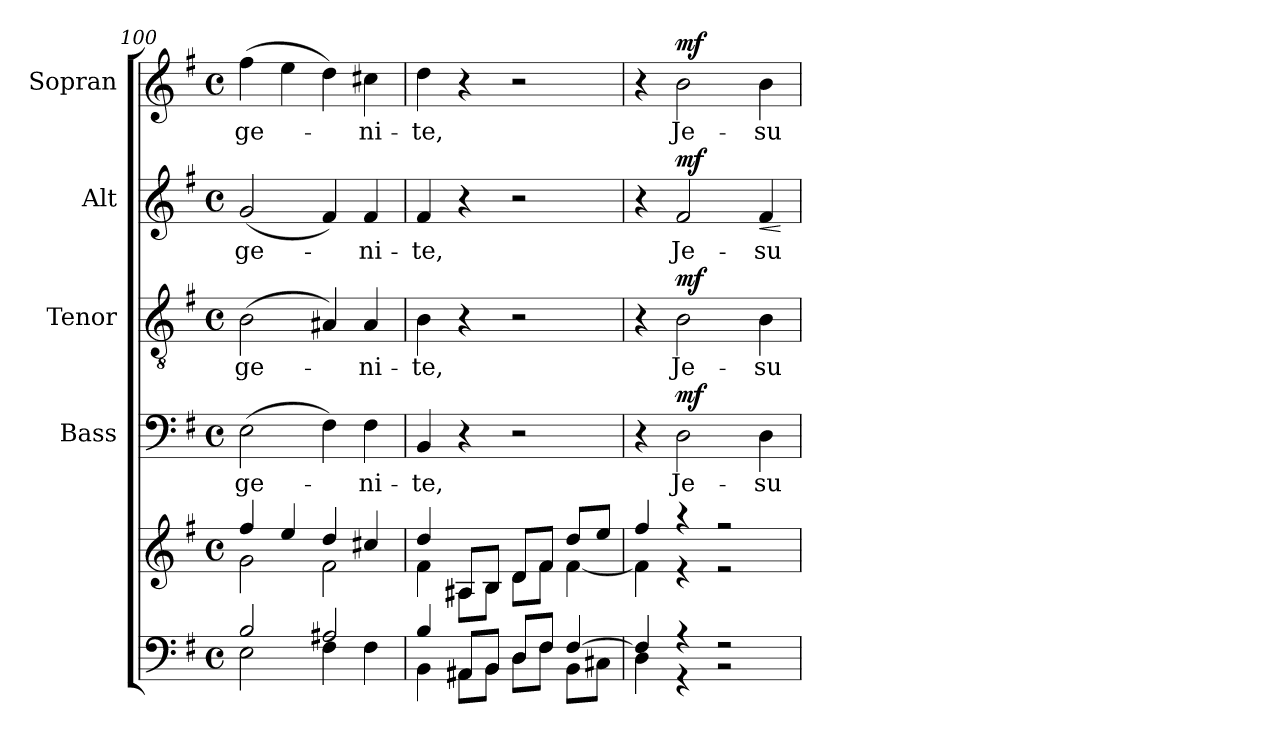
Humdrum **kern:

**kern	**kern	**kern	**text	**dynam	**kern	**text	**dynam	**kern	**text	**dynam	**kern	**text	**dynam
*part5	*part5	*part4	*part4	*part4	*part3	*part3	*part3	*part2	*part2	*part2	*part1	*part1	*part1
*staff6	*staff5	*staff4	*staff4	*staff4	*staff3	*staff3	*staff3	*staff2	*staff2	*staff2	*staff1	*staff1	*staff1
*	*	*I"Bass	*	*	*I"Tenor	*	*	*I"Alt	*	*	*I"Sopran	*	*
*	*	*I'B.	*	*	*I'T.	*	*	*I'A.	*	*	*I'S.	*	*
!!LO:LB:g=z
*clefF4	*clefG2	*clefF4	*	*	*clefGv2	*	*	*clefG2	*	*	*clefG2	*	*
*k[f#]	*k[f#]	*k[f#]	*	*	*k[f#]	*	*	*k[f#]	*	*	*k[f#]	*	*
*G:	*G:	*G:	*	*	*G:	*	*	*G:	*	*	*G:	*	*
*M4/4	*M4/4	*M4/4	*	*	*M4/4	*	*	*M4/4	*	*	*M4/4	*	*
*met(c)	*met(c)	*met(c)	*	*	*met(c)	*	*	*met(c)	*	*	*met(c)	*	*
=100	=100	=100	=100	=100	=100	=100	=100	=100	=100	=100	=100	=100	=100
*^	*^	*	*	*	*	*	*	*	*	*	*	*	*
!	!	!	!	!	!LO:LY:b	!	!	!LO:LY:b	!	!	!LO:LY:b	!	!	!LO:LY:b	!
2B/	2E\	4ff#/	2g\	(>2E\	-ge-	.	(>2B\	-ge-	.	(<2g/	-ge-	.	(>4ff#\	-ge-	.
.	.	4ee/	.	.	.	.	.	.	.	.	.	.	4ee\	.	.
2A#X/	4F#\	4dd/	2f#\	4F#\)	.	.	4A#X/)	.	.	4f#/)	.	.	4dd\)	.	.
!	!	!	!	!	!LO:LY:b	!	!	!LO:LY:b	!	!	!LO:LY:b	!	!	!LO:LY:b	!
.	4F#\	4cc#X/	.	4F#\	-ni-	.	4A#/	-ni-	.	4f#/	-ni-	.	4cc#X\	-ni-	.
=101	=101	=101	=101	=101	=101	=101	=101	=101	=101	=101	=101	=101	=101	=101	=101
!	!	!	!	!	!LO:LY:b	!	!	!LO:LY:b	!	!	!LO:LY:b	!	!	!LO:LY:b	!
4B/	4BB\	4dd/	4f#\	4BB/	-te,	.	4B\	-te,	.	4f#/	-te,	.	4dd\	-te,	.
8AA#X/L	8AA#\L	8A#X/L	8A#\L	4r	.	.	4r	.	.	4r	.	.	4r	.	.
8BB/J	8BB\J	8B/J	8B\J	.	.	.	.	.	.	.	.	.	.	.	.
8D/L	8D\L	8d/L	8d\L	2r	.	.	2r	.	.	2r	.	.	2r	.	.
8F#/J	8F#\J	8f#/J	8f#\J	.	.	.	.	.	.	.	.	.	.	.	.
[>4F#/	8BB\L	8dd/L	[<4f#\	.	.	.	.	.	.	.	.	.	.	.	.
.	8C#X\J	8ee/J	.	.	.	.	.	.	.	.	.	.	.	.	.
=102	=102	=102	=102	=102	=102	=102	=102	=102	=102	=102	=102	=102	=102	=102	=102
4F#/]	4D\	4ff#/	4f#\]	4r	.	.	4r	.	.	4r	.	.	4r	.	.
!	!	!	!	!	!LO:LY:b	!LO:DY:a	!	!LO:LY:b	!LO:DY:a	!	!LO:LY:b	!LO:DY:a	!	!LO:LY:b	!LO:DY:a
4r	4r	4r	4r	2D\	Je-	mf	2B\	Je-	mf	2f#/	Je-	mf	2b\	Je-	mf
2r	2r	2r	2r	.	.	.	.	.	.	.	.	.	.	.	.
!	!	!	!	!	!LO:LY:b	!	!	!LO:LY:b	!	!	!LO:LY:b	!LO:HP:b	!	!LO:LY:b	!
.	.	.	.	4D\	-su	.	4B\	-su	.	4f#/	-su	<	4b\	-su	.
*v	*v	*	*	*	*	*	*	*	*	*	*	*	*	*	*
*	*v	*v	*	*	*	*	*	*	*	*	*	*	*	*
.	.	.	.	.	.	.	.	.	.	[	.	.	.
=	=	=	=	=	=	=	=	=	=	=	=	=	=
*-	*-	*-	*-	*-	*-	*-	*-	*-	*-	*-	*-	*-	*-
